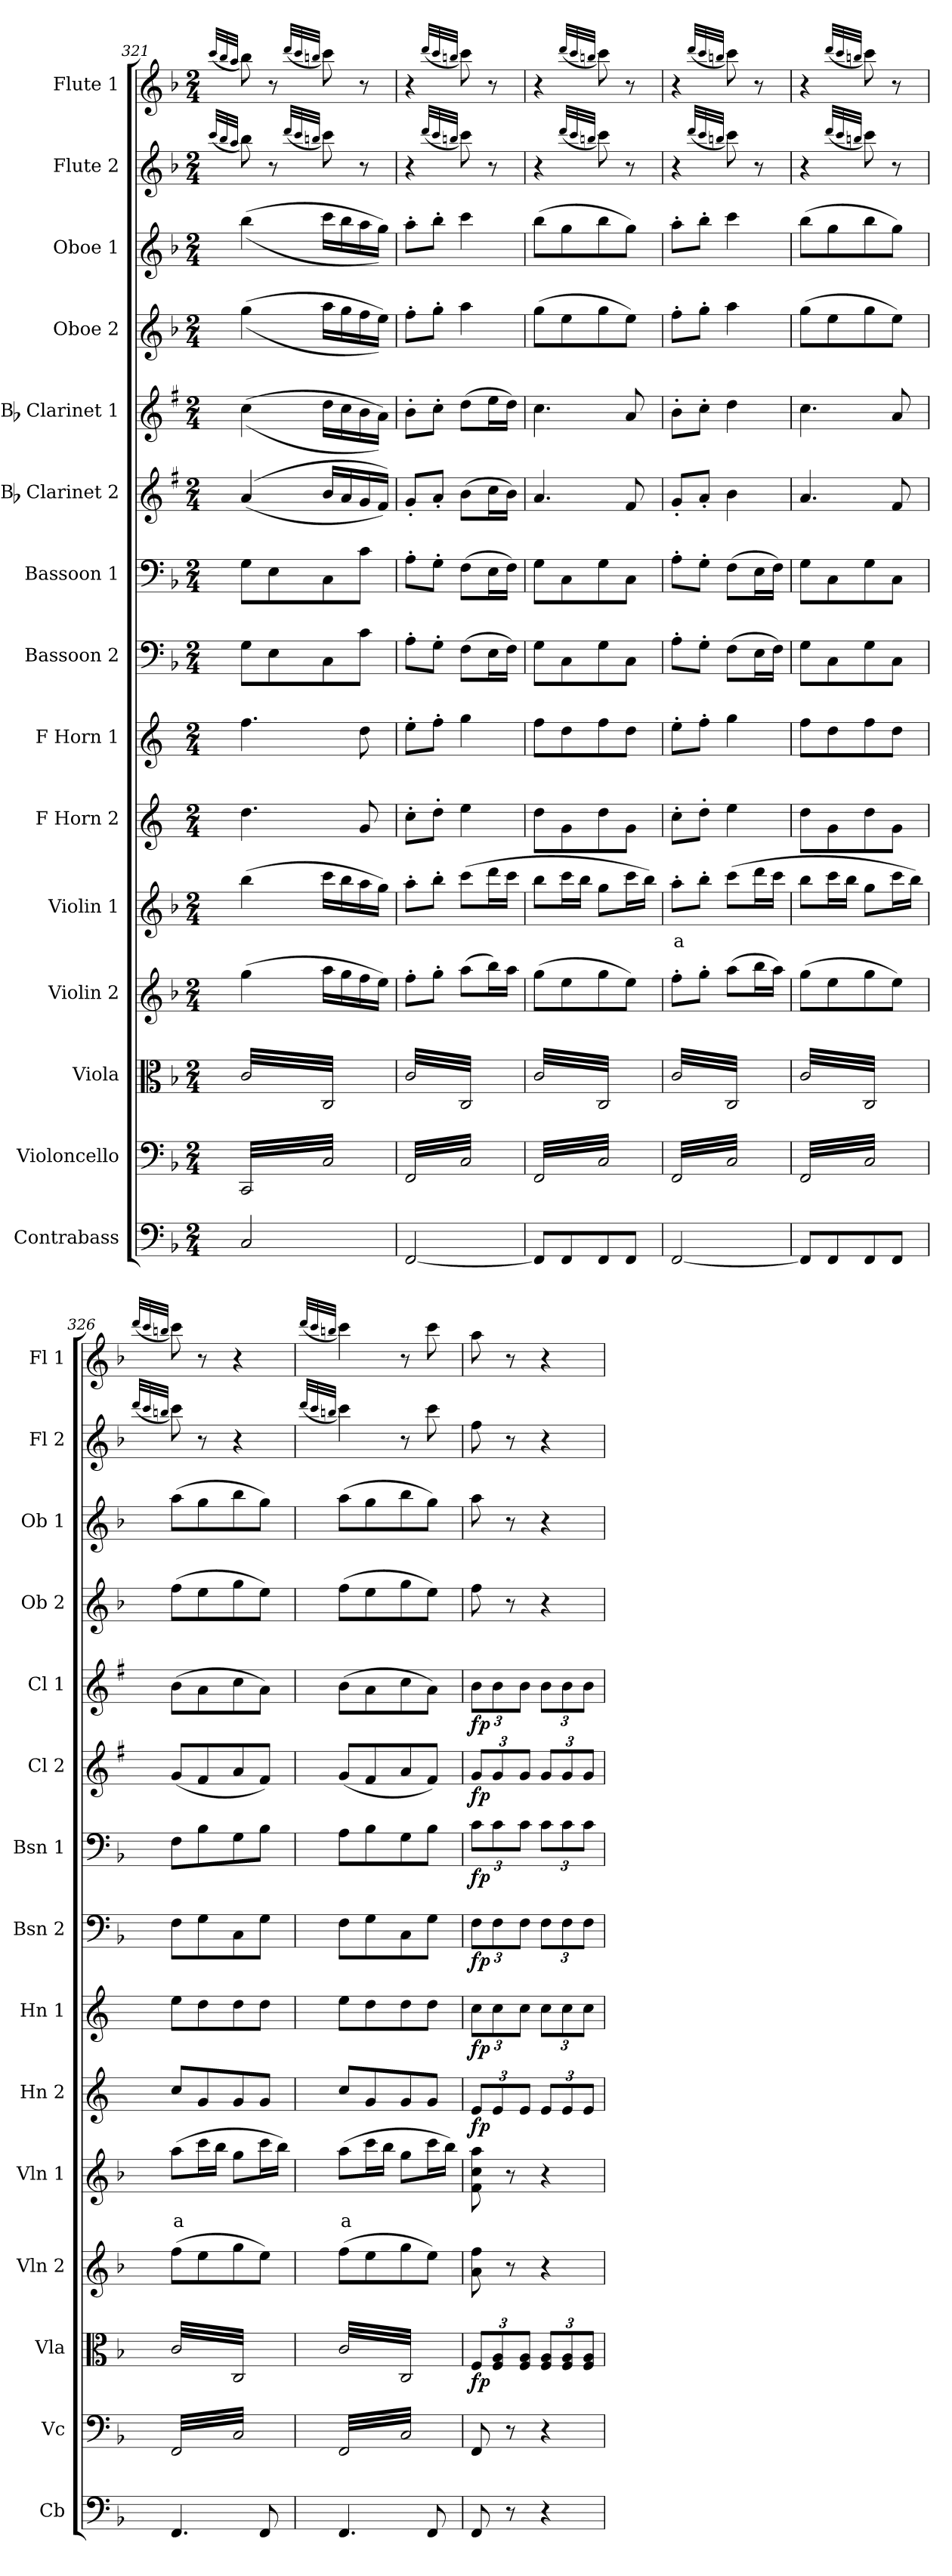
**kern	**kern	**kern	**dynam	**kern	**kern	**text	**kern	**dynam	**kern	**dynam	**kern	**dynam	**kern	**dynam	**kern	**dynam	**kern	**dynam	**kern	**kern	**kern	**kern
*part15	*part14	*part13	*part13	*part12	*part11	*part11	*part10	*part10	*part9	*part9	*part8	*part8	*part7	*part7	*part6	*part6	*part5	*part5	*part4	*part3	*part2	*part1
*staff15	*staff14	*staff13	*staff13	*staff12	*staff11	*staff11	*staff10	*staff10	*staff9	*staff9	*staff8	*staff8	*staff7	*staff7	*staff6	*staff6	*staff5	*staff5	*staff4	*staff3	*staff2	*staff1
*I"Contrabass	*I"Violoncello	*I"Viola	*	*I"Violin 2	*I"Violin 1	*	*I"F Horn 2	*	*I"F Horn 1	*	*I"Bassoon 2	*	*I"Bassoon 1	*	*I"Bb Clarinet 2	*	*I"Bb Clarinet 1	*	*I"Oboe 2	*I"Oboe 1	*I"Flute 2	*I"Flute 1
*I'Cb	*I'Vc	*I'Vla	*	*I'Vln 2	*I'Vln 1	*	*I'Hn 2	*	*I'Hn 1	*	*I'Bsn 2	*	*I'Bsn 1	*	*I'Cl 2	*	*I'Cl 1	*	*I'Ob 2	*I'Ob 1	*I'Fl 2	*I'Fl 1
!!LO:PB:g=z
*clefF4	*clefF4	*clefC3	*	*clefG2	*clefG2	*	*clefG2	*	*clefG2	*	*clefF4	*	*clefF4	*	*clefG2	*	*clefG2	*	*clefG2	*clefG2	*clefG2	*clefG2
*ITrd7c12	*	*	*	*	*	*	*ITrd4c7	*	*ITrd4c7	*	*	*	*	*	*ITrd1c2	*	*ITrd1c2	*	*	*	*	*
*k[b-]	*k[b-]	*k[b-]	*	*k[b-]	*k[b-]	*	*k[b-]	*	*k[b-]	*	*k[b-]	*	*k[b-]	*	*k[b-]	*	*k[b-]	*	*k[b-]	*k[b-]	*k[b-]	*k[b-]
*M2/4	*M2/4	*M2/4	*	*M2/4	*M2/4	*	*M2/4	*	*M2/4	*	*M2/4	*	*M2/4	*	*M2/4	*	*M2/4	*	*M2/4	*M2/4	*M2/4	*M2/4
=321	=321	=321	=321	=321	=321	=321	=321	=321	=321	=321	=321	=321	=321	=321	=321	=321	=321	=321	=321	=321	=321	=321
.	.	.	.	.	.	.	.	.	.	.	.	.	.	.	.	.	.	.	.	.	(32qccc/LLL	(32qccc/LLL
.	.	.	.	.	.	.	.	.	.	.	.	.	.	.	.	.	.	.	.	.	32qbb-/	32qbb-/
.	.	.	.	.	.	.	.	.	.	.	.	.	.	.	.	.	.	.	.	.	32qaa/JJJ	32qaa/JJJ
*	*tremolo	*	*	*	*	*	*	*	*	*	*	*	*	*	*	*	*	*	*	*	*	*
*	*	*tremolo	*	*	*	*	*	*	*	*	*	*	*	*	*	*	*	*	*	*	*	*
2CC/	32CC/LLL	32c/LLL	.	(4gg\	(4bb-\	.	4.g\	.	4.b-\	.	8G\L	.	8G\L	.	((4g/	.	((4b-\	.	((4gg\	((4bb-\	8bb-\)	8bb-\)
.	32C/	32C/	.	.	.	.	.	.	.	.	.	.	.	.	.	.	.	.	.	.	.	.
.	32CC/	32c/	.	.	.	.	.	.	.	.	.	.	.	.	.	.	.	.	.	.	.	.
.	32C/	32C/	.	.	.	.	.	.	.	.	.	.	.	.	.	.	.	.	.	.	.	.
.	32CC/	32c/	.	.	.	.	.	.	.	.	8E\	.	8E\	.	.	.	.	.	.	.	8r	8r
.	32C/	32C/	.	.	.	.	.	.	.	.	.	.	.	.	.	.	.	.	.	.	.	.
.	32CC/	32c/	.	.	.	.	.	.	.	.	.	.	.	.	.	.	.	.	.	.	.	.
.	32C/	32C/	.	.	.	.	.	.	.	.	.	.	.	.	.	.	.	.	.	.	.	.
.	.	.	.	.	.	.	.	.	.	.	.	.	.	.	.	.	.	.	.	.	(32qddd/LLL	(32qddd/LLL
.	.	.	.	.	.	.	.	.	.	.	.	.	.	.	.	.	.	.	.	.	32qccc/	32qccc/
.	.	.	.	.	.	.	.	.	.	.	.	.	.	.	.	.	.	.	.	.	32qbbn/JJJ	32qbbn/JJJ
.	32CC/	32c/	.	16aa\LL	16ccc\LL	.	.	.	.	.	8C\	.	8C\	.	16a/LL	.	16cc\LL	.	16aa\LL	16ccc\LL	8ccc\)	8ccc\)
.	32C/	32C/	.	.	.	.	.	.	.	.	.	.	.	.	.	.	.	.	.	.	.	.
.	32CC/	32c/	.	16gg\	16bb-\	.	.	.	.	.	.	.	.	.	16g/	.	16b-\	.	16gg\	16bb-\	.	.
.	32C/	32C/	.	.	.	.	.	.	.	.	.	.	.	.	.	.	.	.	.	.	.	.
.	32CC/	32c/	.	16ff\	16aa\	.	8c/	.	8g\	.	8c\J	.	8c\J	.	16f/	.	16a\	.	16ff\	16aa\	8r	8r
.	32C/	32C/	.	.	.	.	.	.	.	.	.	.	.	.	.	.	.	.	.	.	.	.
.	32CC/	32c/	.	16ee\JJ)	16gg\JJ)	.	.	.	.	.	.	.	.	.	16e/JJ))	.	16g\JJ))	.	16ee\JJ))	16gg\JJ))	.	.
.	32C/JJJ	32C/JJJ	.	.	.	.	.	.	.	.	.	.	.	.	.	.	.	.	.	.	.	.
=322	=322	=322	=322	=322	=322	=322	=322	=322	=322	=322	=322	=322	=322	=322	=322	=322	=322	=322	=322	=322	=322	=322
[2FFF/	32FF/LLL	32c/LLL	.	8ff'\L	8aa'\L	.	8f'\L	.	8a'\L	.	8A'\L	.	8A'\L	.	8f'/L	.	8a'\L	.	8ff'\L	8aa'\L	4r	4r
.	32C/	32C/	.	.	.	.	.	.	.	.	.	.	.	.	.	.	.	.	.	.	.	.
.	32FF/	32c/	.	.	.	.	.	.	.	.	.	.	.	.	.	.	.	.	.	.	.	.
.	32C/	32C/	.	.	.	.	.	.	.	.	.	.	.	.	.	.	.	.	.	.	.	.
.	32FF/	32c/	.	8gg'\J	8bb-'\J	.	8g'\J	.	8b-'\J	.	8G'\J	.	8G'\J	.	8g'/J	.	8b-'\J	.	8gg'\J	8bb-'\J	.	.
.	32C/	32C/	.	.	.	.	.	.	.	.	.	.	.	.	.	.	.	.	.	.	.	.
.	32FF/	32c/	.	.	.	.	.	.	.	.	.	.	.	.	.	.	.	.	.	.	.	.
.	32C/	32C/	.	.	.	.	.	.	.	.	.	.	.	.	.	.	.	.	.	.	.	.
.	.	.	.	.	.	.	.	.	.	.	.	.	.	.	.	.	.	.	.	.	(32qddd/LLL	(32qddd/LLL
.	.	.	.	.	.	.	.	.	.	.	.	.	.	.	.	.	.	.	.	.	32qccc/	32qccc/
.	.	.	.	.	.	.	.	.	.	.	.	.	.	.	.	.	.	.	.	.	32qbbn/JJJ	32qbbn/JJJ
.	32FF/	32c/	.	(8aa\L	(8ccc\L	.	4a\	.	4cc\	.	(8F\L	.	(8F\L	.	(8a\L	.	(8cc\L	.	4aa\	4ccc\	8ccc\)	8ccc\)
.	32C/	32C/	.	.	.	.	.	.	.	.	.	.	.	.	.	.	.	.	.	.	.	.
.	32FF/	32c/	.	.	.	.	.	.	.	.	.	.	.	.	.	.	.	.	.	.	.	.
.	32C/	32C/	.	.	.	.	.	.	.	.	.	.	.	.	.	.	.	.	.	.	.	.
.	32FF/	32c/	.	16bb-\L)	16ddd\L	.	.	.	.	.	16E\L	.	16E\L	.	16b-\L	.	16dd\L	.	.	.	8r	8r
.	32C/	32C/	.	.	.	.	.	.	.	.	.	.	.	.	.	.	.	.	.	.	.	.
.	32FF/	32c/	.	16aa\JJ	16ccc\JJ	.	.	.	.	.	16F\JJ)	.	16F\JJ)	.	16a\JJ)	.	16cc\JJ)	.	.	.	.	.
.	32C/JJJ	32C/JJJ	.	.	.	.	.	.	.	.	.	.	.	.	.	.	.	.	.	.	.	.
=323	=323	=323	=323	=323	=323	=323	=323	=323	=323	=323	=323	=323	=323	=323	=323	=323	=323	=323	=323	=323	=323	=323
8FFF/L]	32FF/LLL	32c/LLL	.	(8gg\L	8bb-\L	.	8g\L	.	8b-\L	.	8G\L	.	8G\L	.	4.g/	.	4.b-\	.	(8gg\L	(8bb-\L	4r	4r
.	32C/	32C/	.	.	.	.	.	.	.	.	.	.	.	.	.	.	.	.	.	.	.	.
.	32FF/	32c/	.	.	.	.	.	.	.	.	.	.	.	.	.	.	.	.	.	.	.	.
.	32C/	32C/	.	.	.	.	.	.	.	.	.	.	.	.	.	.	.	.	.	.	.	.
8FFF/	32FF/	32c/	.	8ee\	16ccc\L	.	8c\	.	8g\	.	8C\	.	8C\	.	.	.	.	.	8ee\	8gg\	.	.
.	32C/	32C/	.	.	.	.	.	.	.	.	.	.	.	.	.	.	.	.	.	.	.	.
.	32FF/	32c/	.	.	16bb-\JJ	.	.	.	.	.	.	.	.	.	.	.	.	.	.	.	.	.
.	32C/	32C/	.	.	.	.	.	.	.	.	.	.	.	.	.	.	.	.	.	.	.	.
.	.	.	.	.	.	.	.	.	.	.	.	.	.	.	.	.	.	.	.	.	(32qddd/LLL	(32qddd/LLL
.	.	.	.	.	.	.	.	.	.	.	.	.	.	.	.	.	.	.	.	.	32qccc/	32qccc/
.	.	.	.	.	.	.	.	.	.	.	.	.	.	.	.	.	.	.	.	.	32qbbn/JJJ	32qbbn/JJJ
8FFF/	32FF/	32c/	.	8gg\	8gg\L	.	8g\	.	8b-\	.	8G\	.	8G\	.	.	.	.	.	8gg\	8bb-\	8ccc\)	8ccc\)
.	32C/	32C/	.	.	.	.	.	.	.	.	.	.	.	.	.	.	.	.	.	.	.	.
.	32FF/	32c/	.	.	.	.	.	.	.	.	.	.	.	.	.	.	.	.	.	.	.	.
.	32C/	32C/	.	.	.	.	.	.	.	.	.	.	.	.	.	.	.	.	.	.	.	.
8FFF/J	32FF/	32c/	.	8ee\J)	16ccc\L	.	8c\J	.	8g\J	.	8C\J	.	8C\J	.	8e/	.	8g/	.	8ee\J)	8gg\J)	8r	8r
.	32C/	32C/	.	.	.	.	.	.	.	.	.	.	.	.	.	.	.	.	.	.	.	.
.	32FF/	32c/	.	.	16bb-\JJ)	.	.	.	.	.	.	.	.	.	.	.	.	.	.	.	.	.
.	32C/JJJ	32C/JJJ	.	.	.	.	.	.	.	.	.	.	.	.	.	.	.	.	.	.	.	.
=324	=324	=324	=324	=324	=324	=324	=324	=324	=324	=324	=324	=324	=324	=324	=324	=324	=324	=324	=324	=324	=324	=324
!	!	!	!	!	!	!LO:LY:b:color=#FF0000	!	!	!	!	!	!	!	!	!	!	!	!	!	!	!	!
[2FFF/	32FF/LLL	32c/LLL	.	8ff'\L	8aa'\L	a	8f'\L	.	8a'\L	.	8A'\L	.	8A'\L	.	8f'/L	.	8a'\L	.	8ff'\L	8aa'\L	4r	4r
.	32C/	32C/	.	.	.	.	.	.	.	.	.	.	.	.	.	.	.	.	.	.	.	.
.	32FF/	32c/	.	.	.	.	.	.	.	.	.	.	.	.	.	.	.	.	.	.	.	.
.	32C/	32C/	.	.	.	.	.	.	.	.	.	.	.	.	.	.	.	.	.	.	.	.
.	32FF/	32c/	.	8gg'\J	8bb-'\J	.	8g'\J	.	8b-'\J	.	8G'\J	.	8G'\J	.	8g'/J	.	8b-'\J	.	8gg'\J	8bb-'\J	.	.
.	32C/	32C/	.	.	.	.	.	.	.	.	.	.	.	.	.	.	.	.	.	.	.	.
.	32FF/	32c/	.	.	.	.	.	.	.	.	.	.	.	.	.	.	.	.	.	.	.	.
.	32C/	32C/	.	.	.	.	.	.	.	.	.	.	.	.	.	.	.	.	.	.	.	.
.	.	.	.	.	.	.	.	.	.	.	.	.	.	.	.	.	.	.	.	.	(32qddd/LLL	(32qddd/LLL
.	.	.	.	.	.	.	.	.	.	.	.	.	.	.	.	.	.	.	.	.	32qccc/	32qccc/
.	.	.	.	.	.	.	.	.	.	.	.	.	.	.	.	.	.	.	.	.	32qbbn/JJJ	32qbbn/JJJ
.	32FF/	32c/	.	(8aa\L	(8ccc\L	.	4a\	.	4cc\	.	(8F\L	.	(8F\L	.	4a\	.	4cc\	.	4aa\	4ccc\	8ccc\)	8ccc\)
.	32C/	32C/	.	.	.	.	.	.	.	.	.	.	.	.	.	.	.	.	.	.	.	.
.	32FF/	32c/	.	.	.	.	.	.	.	.	.	.	.	.	.	.	.	.	.	.	.	.
.	32C/	32C/	.	.	.	.	.	.	.	.	.	.	.	.	.	.	.	.	.	.	.	.
.	32FF/	32c/	.	16bb-\L	16ddd\L	.	.	.	.	.	16E\L	.	16E\L	.	.	.	.	.	.	.	8r	8r
.	32C/	32C/	.	.	.	.	.	.	.	.	.	.	.	.	.	.	.	.	.	.	.	.
.	32FF/	32c/	.	16aa\JJ)	16ccc\JJ	.	.	.	.	.	16F\JJ)	.	16F\JJ)	.	.	.	.	.	.	.	.	.
.	32C/JJJ	32C/JJJ	.	.	.	.	.	.	.	.	.	.	.	.	.	.	.	.	.	.	.	.
=325	=325	=325	=325	=325	=325	=325	=325	=325	=325	=325	=325	=325	=325	=325	=325	=325	=325	=325	=325	=325	=325	=325
8FFF/L]	32FF/LLL	32c/LLL	.	(8gg\L	8bb-\L	.	8g\L	.	8b-\L	.	8G\L	.	8G\L	.	4.g/	.	4.b-\	.	(8gg\L	(8bb-\L	4r	4r
.	32C/	32C/	.	.	.	.	.	.	.	.	.	.	.	.	.	.	.	.	.	.	.	.
.	32FF/	32c/	.	.	.	.	.	.	.	.	.	.	.	.	.	.	.	.	.	.	.	.
.	32C/	32C/	.	.	.	.	.	.	.	.	.	.	.	.	.	.	.	.	.	.	.	.
8FFF/	32FF/	32c/	.	8ee\	16ccc\L	.	8c\	.	8g\	.	8C\	.	8C\	.	.	.	.	.	8ee\	8gg\	.	.
.	32C/	32C/	.	.	.	.	.	.	.	.	.	.	.	.	.	.	.	.	.	.	.	.
.	32FF/	32c/	.	.	16bb-\JJ	.	.	.	.	.	.	.	.	.	.	.	.	.	.	.	.	.
.	32C/	32C/	.	.	.	.	.	.	.	.	.	.	.	.	.	.	.	.	.	.	.	.
.	.	.	.	.	.	.	.	.	.	.	.	.	.	.	.	.	.	.	.	.	(32qddd/LLL	(32qddd/LLL
.	.	.	.	.	.	.	.	.	.	.	.	.	.	.	.	.	.	.	.	.	32qccc/	32qccc/
.	.	.	.	.	.	.	.	.	.	.	.	.	.	.	.	.	.	.	.	.	32qbbn/JJJ	32qbbn/JJJ
8FFF/	32FF/	32c/	.	8gg\	8gg\L	.	8g\	.	8b-\	.	8G\	.	8G\	.	.	.	.	.	8gg\	8bb-\	8ccc\)	8ccc\)
.	32C/	32C/	.	.	.	.	.	.	.	.	.	.	.	.	.	.	.	.	.	.	.	.
.	32FF/	32c/	.	.	.	.	.	.	.	.	.	.	.	.	.	.	.	.	.	.	.	.
.	32C/	32C/	.	.	.	.	.	.	.	.	.	.	.	.	.	.	.	.	.	.	.	.
8FFF/J	32FF/	32c/	.	8ee\J)	16ccc\L	.	8c\J	.	8g\J	.	8C\J	.	8C\J	.	8e/	.	8g/	.	8ee\J)	8gg\J)	8r	8r
.	32C/	32C/	.	.	.	.	.	.	.	.	.	.	.	.	.	.	.	.	.	.	.	.
.	32FF/	32c/	.	.	16bb-\JJ)	.	.	.	.	.	.	.	.	.	.	.	.	.	.	.	.	.
.	32C/JJJ	32C/JJJ	.	.	.	.	.	.	.	.	.	.	.	.	.	.	.	.	.	.	.	.
=326	=326	=326	=326	=326	=326	=326	=326	=326	=326	=326	=326	=326	=326	=326	=326	=326	=326	=326	=326	=326	=326	=326
.	.	.	.	.	.	.	.	.	.	.	.	.	.	.	.	.	.	.	.	.	(32qddd/LLL	(32qddd/LLL
.	.	.	.	.	.	.	.	.	.	.	.	.	.	.	.	.	.	.	.	.	32qccc/	32qccc/
.	.	.	.	.	.	.	.	.	.	.	.	.	.	.	.	.	.	.	.	.	32qbbn/JJJ	32qbbn/JJJ
!	!	!	!	!	!	!LO:LY:b:color=#FF0000	!	!	!	!	!	!	!	!	!	!	!	!	!	!	!	!
4.FFF/	32FF/LLL	32c/LLL	.	(8ff\L	(8aa\L	a	8f/L	.	8a\L	.	8F\L	.	8F\L	.	(8f/L	.	(8a\L	.	(8ff\L	(8aa\L	8ccc\)	8ccc\)
.	32C/	32C/	.	.	.	.	.	.	.	.	.	.	.	.	.	.	.	.	.	.	.	.
.	32FF/	32c/	.	.	.	.	.	.	.	.	.	.	.	.	.	.	.	.	.	.	.	.
.	32C/	32C/	.	.	.	.	.	.	.	.	.	.	.	.	.	.	.	.	.	.	.	.
.	32FF/	32c/	.	8ee\	16ccc\L	.	8c/	.	8g\	.	8G\	.	8B-\	.	8e/	.	8g\	.	8ee\	8gg\	8r	8r
.	32C/	32C/	.	.	.	.	.	.	.	.	.	.	.	.	.	.	.	.	.	.	.	.
.	32FF/	32c/	.	.	16bb-\JJ	.	.	.	.	.	.	.	.	.	.	.	.	.	.	.	.	.
.	32C/	32C/	.	.	.	.	.	.	.	.	.	.	.	.	.	.	.	.	.	.	.	.
.	32FF/	32c/	.	8gg\	8gg\L	.	8c/	.	8g\	.	8C\	.	8G\	.	8g/	.	8b-\	.	8gg\	8bb-\	4r	4r
.	32C/	32C/	.	.	.	.	.	.	.	.	.	.	.	.	.	.	.	.	.	.	.	.
.	32FF/	32c/	.	.	.	.	.	.	.	.	.	.	.	.	.	.	.	.	.	.	.	.
.	32C/	32C/	.	.	.	.	.	.	.	.	.	.	.	.	.	.	.	.	.	.	.	.
8FFF/	32FF/	32c/	.	8ee\J)	16ccc\L	.	8c/J	.	8g\J	.	8G\J	.	8B-\J	.	8e/J)	.	8g\J)	.	8ee\J)	8gg\J)	.	.
.	32C/	32C/	.	.	.	.	.	.	.	.	.	.	.	.	.	.	.	.	.	.	.	.
.	32FF/	32c/	.	.	16bb-\JJ)	.	.	.	.	.	.	.	.	.	.	.	.	.	.	.	.	.
.	32C/JJJ	32C/JJJ	.	.	.	.	.	.	.	.	.	.	.	.	.	.	.	.	.	.	.	.
!!LO:PB:g=z
=327	=327	=327	=327	=327	=327	=327	=327	=327	=327	=327	=327	=327	=327	=327	=327	=327	=327	=327	=327	=327	=327	=327
.	.	.	.	.	.	.	.	.	.	.	.	.	.	.	.	.	.	.	.	.	(32qddd/LLL	(32qddd/LLL
.	.	.	.	.	.	.	.	.	.	.	.	.	.	.	.	.	.	.	.	.	32qccc/	32qccc/
.	.	.	.	.	.	.	.	.	.	.	.	.	.	.	.	.	.	.	.	.	32qbbn/JJJ	32qbbn/JJJ
!	!	!	!	!	!	!LO:LY:b:color=#FF0000	!	!	!	!	!	!	!	!	!	!	!	!	!	!	!	!
4.FFF/	32FF/LLL	32c/LLL	.	(8ff\L	(8aa\L	a	8f/L	.	8a\L	.	8F\L	.	8A\L	.	(8f/L	.	(8a\L	.	(8ff\L	(8aa\L	4ccc\)	4ccc\)
.	32C/	32C/	.	.	.	.	.	.	.	.	.	.	.	.	.	.	.	.	.	.	.	.
.	32FF/	32c/	.	.	.	.	.	.	.	.	.	.	.	.	.	.	.	.	.	.	.	.
.	32C/	32C/	.	.	.	.	.	.	.	.	.	.	.	.	.	.	.	.	.	.	.	.
.	32FF/	32c/	.	8ee\	16ccc\L	.	8c/	.	8g\	.	8G\	.	8B-\	.	8e/	.	8g\	.	8ee\	8gg\	.	.
.	32C/	32C/	.	.	.	.	.	.	.	.	.	.	.	.	.	.	.	.	.	.	.	.
.	32FF/	32c/	.	.	16bb-\JJ	.	.	.	.	.	.	.	.	.	.	.	.	.	.	.	.	.
.	32C/	32C/	.	.	.	.	.	.	.	.	.	.	.	.	.	.	.	.	.	.	.	.
.	32FF/	32c/	.	8gg\	8gg\L	.	8c/	.	8g\	.	8C\	.	8G\	.	8g/	.	8b-\	.	8gg\	8bb-\	8r	8r
.	32C/	32C/	.	.	.	.	.	.	.	.	.	.	.	.	.	.	.	.	.	.	.	.
.	32FF/	32c/	.	.	.	.	.	.	.	.	.	.	.	.	.	.	.	.	.	.	.	.
.	32C/	32C/	.	.	.	.	.	.	.	.	.	.	.	.	.	.	.	.	.	.	.	.
8FFF/	32FF/	32c/	.	8ee\J)	16ccc\L	.	8c/J	.	8g\J	.	8G\J	.	8B-\J	.	8e/J)	.	8g\J)	.	8ee\J)	8gg\J)	8ccc\	8ccc\
.	32C/	32C/	.	.	.	.	.	.	.	.	.	.	.	.	.	.	.	.	.	.	.	.
.	32FF/	32c/	.	.	16bb-\JJ)	.	.	.	.	.	.	.	.	.	.	.	.	.	.	.	.	.
.	32C/JJJ	32C/JJJ	.	.	.	.	.	.	.	.	.	.	.	.	.	.	.	.	.	.	.	.
*	*	*Xtremolo	*	*	*	*	*	*	*	*	*	*	*	*	*	*	*	*	*	*	*	*
*	*Xtremolo	*	*	*	*	*	*	*	*	*	*	*	*	*	*	*	*	*	*	*	*	*
=328	=328	=328	=328	=328	=328	=328	=328	=328	=328	=328	=328	=328	=328	=328	=328	=328	=328	=328	=328	=328	=328	=328
*	*	*Xbrackettup	*	*	*	*	*Xbrackettup	*	*Xbrackettup	*	*Xbrackettup	*	*Xbrackettup	*	*Xbrackettup	*	*Xbrackettup	*	*	*	*	*
!	!	!	!LO:DY:b	!	!	!	!	!LO:DY:b	!	!LO:DY:b	!	!LO:DY:b	!	!LO:DY:b	!	!LO:DY:b	!	!LO:DY:b	!	!	!	!
8FFF/	8FF/	12F/L	fp	8a\ 8ff\	8f\ 8cc\ 8aa\	.	12A/L	fp	12f\L	fp	12F\L	fp	12c\L	fp	12f/L	fp	12a\L	fp	8ff\	8aa\	8ff\	8aa\
.	.	.	.	.	.	.	.	.	.	.	.	.	.	.	.	.	.	.	.	.	.	.
.	.	.	.	.	.	.	.	.	.	.	.	.	.	.	.	.	.	.	.	.	.	.
.	.	12F/ 12A/	.	.	.	.	12A/	.	12f\	.	12F\	.	12c\	.	12f/	.	12a\	.	.	.	.	.
.	.	.	.	.	.	.	.	.	.	.	.	.	.	.	.	.	.	.	.	.	.	.
8r	8r	.	.	8r	8r	.	.	.	.	.	.	.	.	.	.	.	.	.	8r	8r	8r	8r
.	.	.	.	.	.	.	.	.	.	.	.	.	.	.	.	.	.	.	.	.	.	.
.	.	12F/ 12A/J	.	.	.	.	12A/J	.	12f\J	.	12F\J	.	12c\J	.	12f/J	.	12a\J	.	.	.	.	.
.	.	.	.	.	.	.	.	.	.	.	.	.	.	.	.	.	.	.	.	.	.	.
.	.	.	.	.	.	.	.	.	.	.	.	.	.	.	.	.	.	.	.	.	.	.
4r	4r	12F/ 12A/L	.	4r	4r	.	12A/L	.	12f\L	.	12F\L	.	12c\L	.	12f/L	.	12a\L	.	4r	4r	4r	4r
.	.	12F/ 12A/	.	.	.	.	12A/	.	12f\	.	12F\	.	12c\	.	12f/	.	12a\	.	.	.	.	.
.	.	12F/ 12A/J	.	.	.	.	12A/J	.	12f\J	.	12F\J	.	12c\J	.	12f/J	.	12a\J	.	.	.	.	.
=	=	=	=	=	=	=	=	=	=	=	=	=	=	=	=	=	=	=	=	=	=	=
*-	*-	*-	*-	*-	*-	*-	*-	*-	*-	*-	*-	*-	*-	*-	*-	*-	*-	*-	*-	*-	*-	*-
